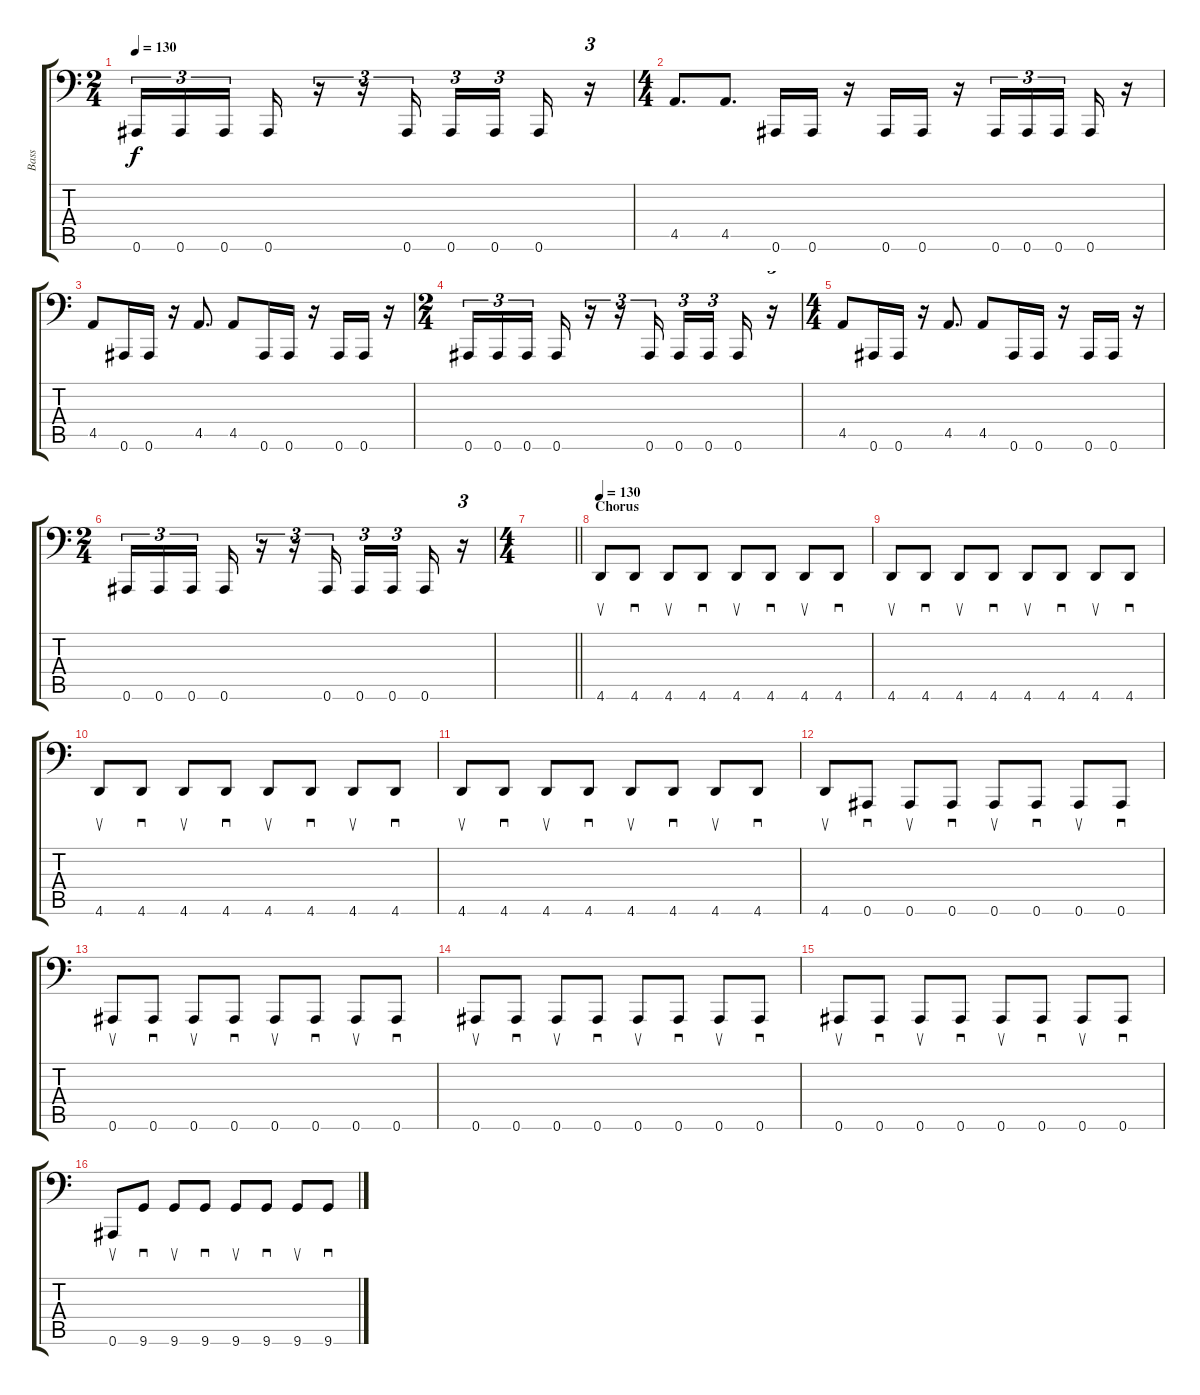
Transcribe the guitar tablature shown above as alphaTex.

\track ("Bass" "Bass") {instrument electricbassfinger}
\staff {score tabs}
\tuning (C3 G2 Eb2 Bb1 F1 Bb0) {hide}
\ts (2 4)
\tempo 130
\clef f4
\ks c
0.6.16{tu (3 2) dy f} 0.6.16{tu (3 2)} 0.6.16{tu (3 2) beam splitsecondary} 0.6.16 r.16{tu (3 2)} r.16{tu (3 2)} 0.6.16{tu (3 2) beam splitsecondary} 0.6.16{tu (3 2)} 0.6.16{tu (3 2) beam splitsecondary} 0.6.16 r.16{tu (3 2)} |
\ts (4 4)
4.5.8{d} 4.5.8{d} 0.6.16 0.6.16 r.16 0.6.16 0.6.16 r.16 0.6.16{tu (3 2)} 0.6.16{tu (3 2)} 0.6.16{tu (3 2) beam splitsecondary} 0.6.16 r.16 |
4.5.8 0.6.16 0.6.16 r.16 4.5.8{d} 4.5.8 0.6.16 0.6.16 r.16 0.6.16 0.6.16 r.16 |
\ts (2 4)
0.6.16{tu (3 2)} 0.6.16{tu (3 2)} 0.6.16{tu (3 2) beam splitsecondary} 0.6.16 r.16{tu (3 2)} r.16{tu (3 2)} 0.6.16{tu (3 2) beam splitsecondary} 0.6.16{tu (3 2)} 0.6.16{tu (3 2) beam splitsecondary} 0.6.16 r.16{tu (3 2)} |
\ts (4 4)
4.5.8 0.6.16 0.6.16 r.16 4.5.8{d} 4.5.8 0.6.16 0.6.16 r.16 0.6.16 0.6.16 r.16 |
\ts (2 4)
0.6.16{tu (3 2)} 0.6.16{tu (3 2)} 0.6.16{tu (3 2) beam splitsecondary} 0.6.16 r.16{tu (3 2)} r.16{tu (3 2)} 0.6.16{tu (3 2) beam splitsecondary} 0.6.16{tu (3 2)} 0.6.16{tu (3 2) beam splitsecondary} 0.6.16 r.16{tu (3 2)} |
\ts (4 4)
\barLineRight lightlight
|
\section ("" "Chorus")
\tempo 130
4.6.8{su} 4.6.8{sd} 4.6.8{su} 4.6.8{sd} 4.6.8{su} 4.6.8{sd} 4.6.8{su} 4.6.8{sd} |
4.6.8{su} 4.6.8{sd} 4.6.8{su} 4.6.8{sd} 4.6.8{su} 4.6.8{sd} 4.6.8{su} 4.6.8{sd} |
4.6.8{su} 4.6.8{sd} 4.6.8{su} 4.6.8{sd} 4.6.8{su} 4.6.8{sd} 4.6.8{su} 4.6.8{sd} |
4.6.8{su} 4.6.8{sd} 4.6.8{su} 4.6.8{sd} 4.6.8{su} 4.6.8{sd} 4.6.8{su} 4.6.8{sd} |
4.6.8{su} 0.6.8{sd} 0.6.8{su} 0.6.8{sd} 0.6.8{su} 0.6.8{sd} 0.6.8{su} 0.6.8{sd} |
0.6.8{su} 0.6.8{sd} 0.6.8{su} 0.6.8{sd} 0.6.8{su} 0.6.8{sd} 0.6.8{su} 0.6.8{sd} |
0.6.8{su} 0.6.8{sd} 0.6.8{su} 0.6.8{sd} 0.6.8{su} 0.6.8{sd} 0.6.8{su} 0.6.8{sd} |
0.6.8{su} 0.6.8{sd} 0.6.8{su} 0.6.8{sd} 0.6.8{su} 0.6.8{sd} 0.6.8{su} 0.6.8{sd} |
0.6.8{su} 9.6.8{sd} 9.6.8{su} 9.6.8{sd} 9.6.8{su} 9.6.8{sd} 9.6.8{su} 9.6.8{sd}
